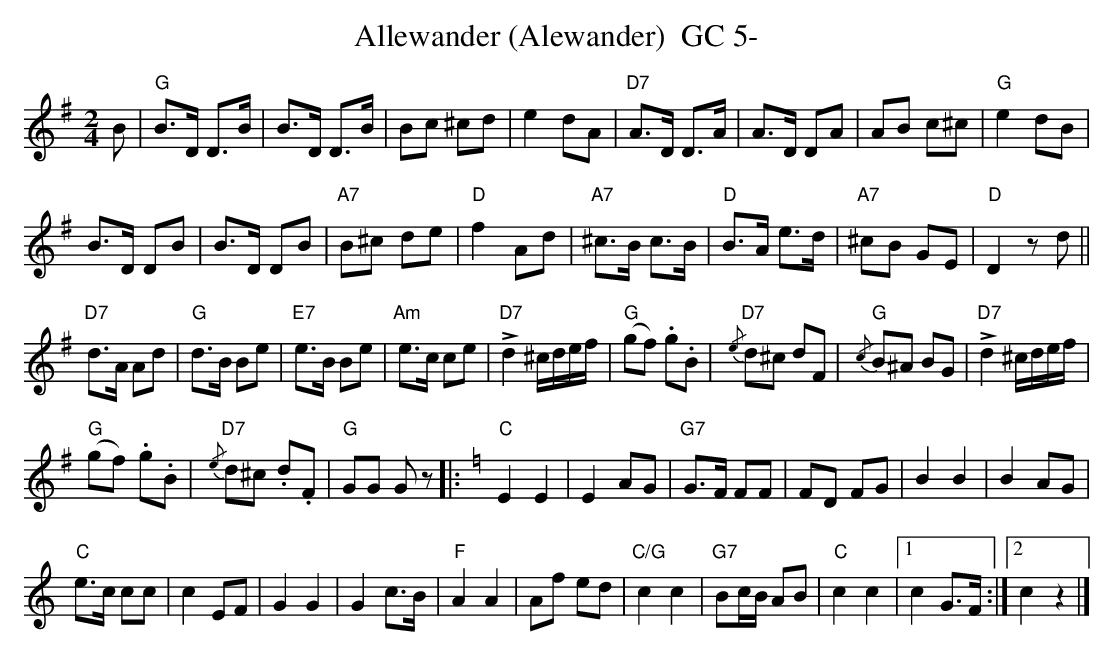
X:1
T:Allewander (Alewander)  GC 5-
M:2/4
L:1/8
K:G%%MIDI gchordon
B | "G"B>D D>B | B>D D>B | Bc ^cd | e2 dA | "D7"A>D D>A | A>D DA | AB c^c | "G"e2dB |
B>D DB | B>D DB | "A7"B^c de | "D"f2 Ad | "A7"^c>B c>B | "D"B>A e>d | "A7"^cB GE | "D"D2zd ||
"D7"d>A Ad | "G"d>B Be | "E7"e>B Be | "Am"e>c ce | !>!"D7"d2 ^c/2d/2e/2f/2 | ("G"gf) .g.B | {/e}"D7"d^c dF | {/c}"G"B^A BG | !>!"D7"d2 ^c/2d/2e/2f/2 |
("G"gf) .g.B | {/e}"D7"d^c .d.F | "G"GG Gz |: [K:C] "C"E2E2 | E2AG | "G7"G>F FF | FD FG | B2B2 | B2AG |
"C"e>c cc | c2EF | G2G2 | G2c>B | "F"A2A2 | Af ed | "C/G"c2c2 | "G7"Bc/2B/2 AB | "C"c2c2 |1 c2 G>F :|2 c2z2 |]
